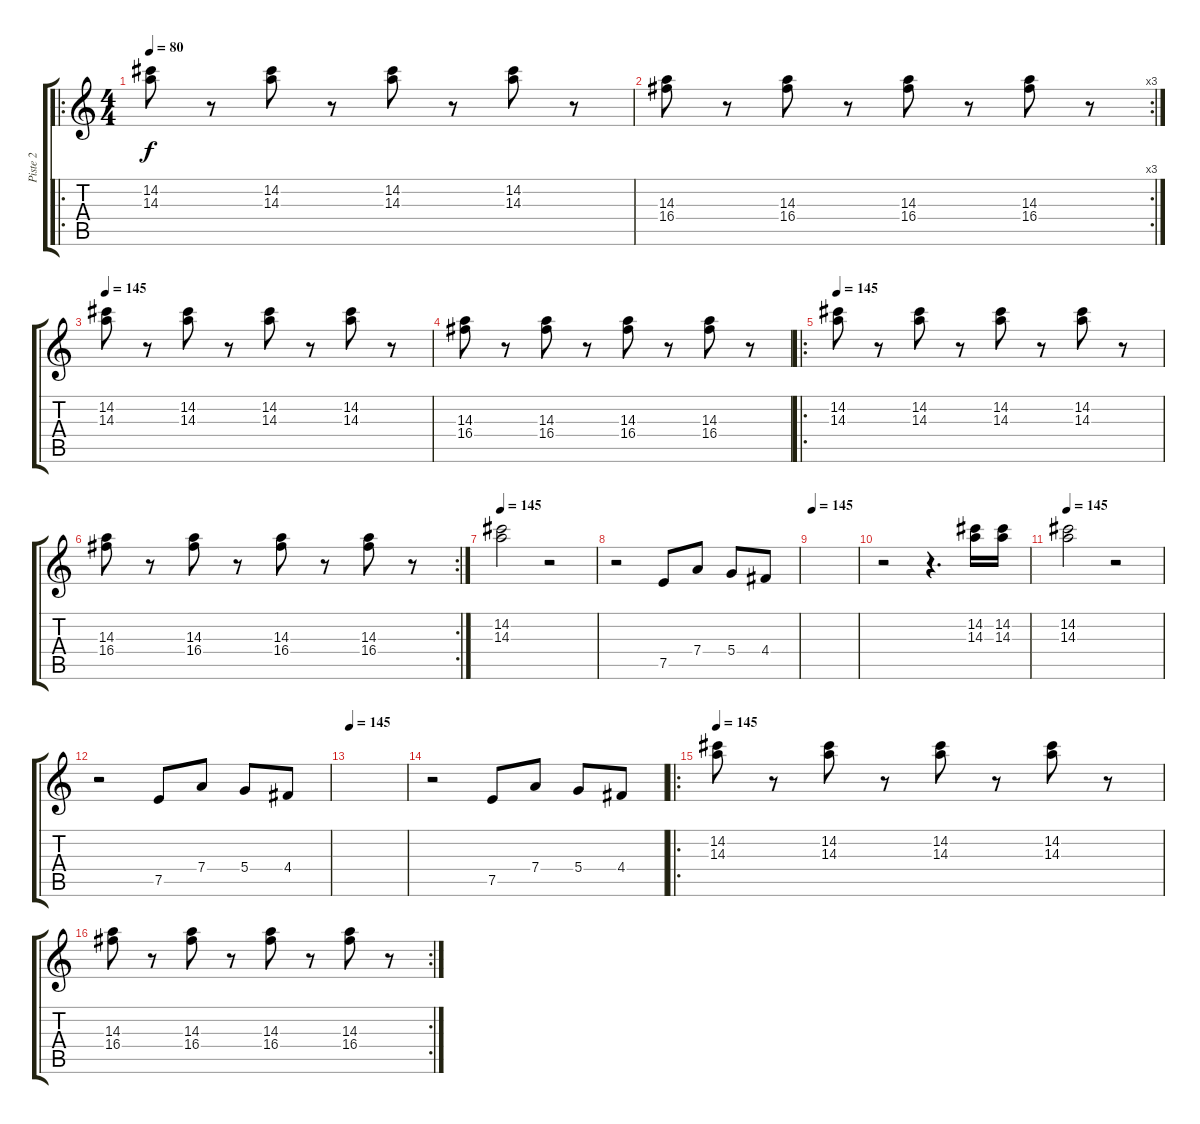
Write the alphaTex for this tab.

\track ("Piste 2" "Piste 2") {instrument electricguitarclean}
\staff {score tabs}
\tuning (E4 B3 G3 D3 A2 E2) {hide}
\ro
\ts (4 4)
\tempo 80
\tempo 145
\tempo 80
\clef g2
\ks c
(14.2 14.3).8{dy f instrument electricguitarclean} r.8 (14.2 14.3).8 r.8 (14.2 14.3).8 r.8 (14.2 14.3).8 r.8 |
\rc 3
(14.3 16.4).8 r.8 (14.3 16.4).8 r.8 (14.3 16.4).8 r.8 (14.3 16.4).8 r.8 |
\tempo 145
(14.2 14.3).8 r.8 (14.2 14.3).8 r.8 (14.2 14.3).8 r.8 (14.2 14.3).8 r.8 |
(14.3 16.4).8 r.8 (14.3 16.4).8 r.8 (14.3 16.4).8 r.8 (14.3 16.4).8 r.8 |
\ro
\tempo 145
(14.2 14.3).8 r.8 (14.2 14.3).8 r.8 (14.2 14.3).8 r.8 (14.2 14.3).8 r.8 |
\rc 2
(14.3 16.4).8 r.8 (14.3 16.4).8 r.8 (14.3 16.4).8 r.8 (14.3 16.4).8 r.8 |
\tempo 145
(14.2 14.3).2 r.2 |
r.2 7.5.8 7.4.8 5.4.8 4.4.8 |
\tempo 145
|
r.2 r.4{d} (14.2 14.3).16 (14.2 14.3).16 |
\tempo 145
(14.2 14.3).2 r.2 |
r.2 7.5.8 7.4.8 5.4.8 4.4.8 |
\tempo 145
|
r.2 7.5.8 7.4.8 5.4.8 4.4.8 |
\ro
\tempo 145
(14.2 14.3).8 r.8 (14.2 14.3).8 r.8 (14.2 14.3).8 r.8 (14.2 14.3).8 r.8 |
\rc 2
(14.3 16.4).8 r.8 (14.3 16.4).8 r.8 (14.3 16.4).8 r.8 (14.3 16.4).8 r.8
